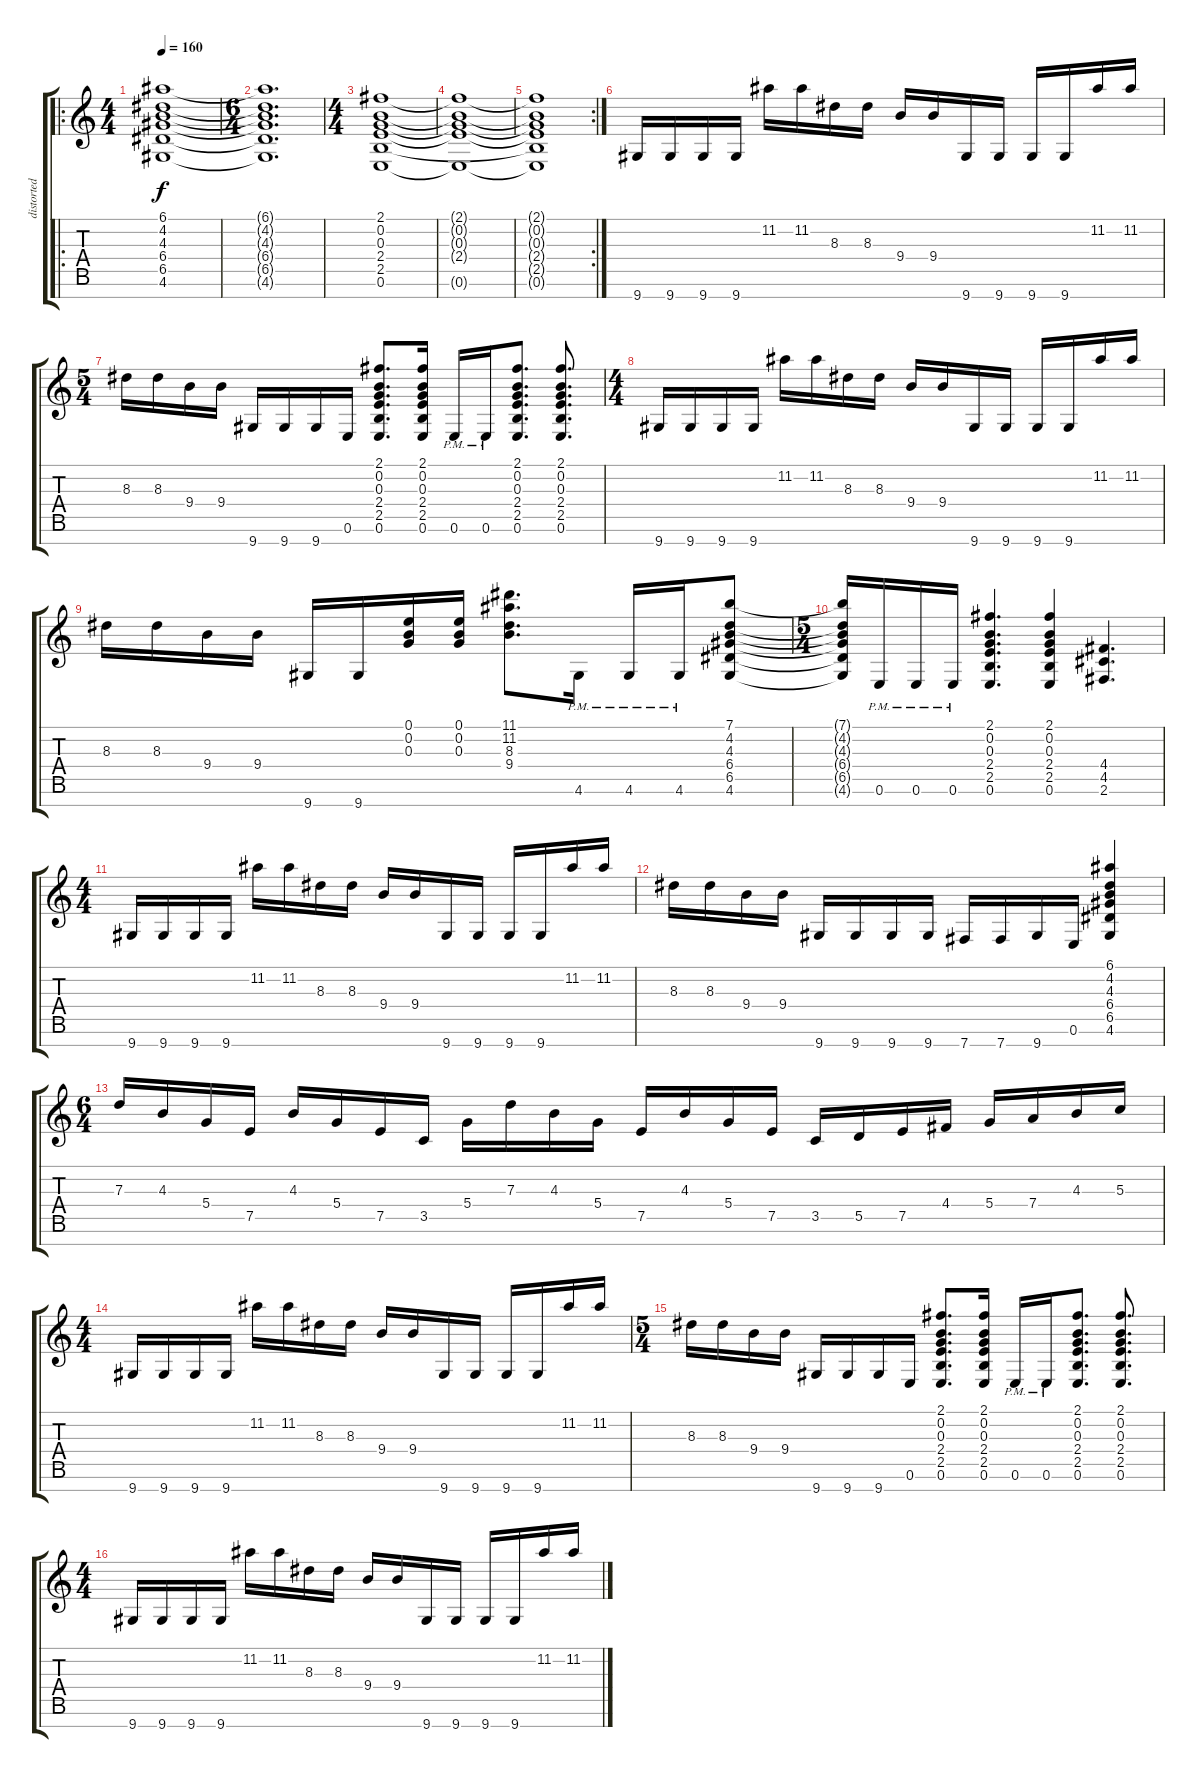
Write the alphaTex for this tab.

\track ("distorted lead" "distorted ") {instrument distortionguitar}
\staff {score tabs}
\tuning (E4 B3 G3 D3 A2 E2 B1) {hide}
\ro
\ts (4 4)
\tempo 160
\clef g2
\ks c
(6.1 4.2 4.3 6.4 6.5 4.6).1{dy f} |
\ts (6 4)
(6.1{t} 4.2{t} 4.3{t} 6.4{t} 6.5{t} 4.6{t}).1{d} |
\ts (4 4)
(2.1 0.2 0.3 2.4 2.5 0.6).1 |
(2.1{t} 0.2{t} 0.3{t} 2.4{t} 0.6{t}).1 |
\rc 2
(2.1{t} 0.2{t} 0.3{t} 2.4{t} 2.5{t} 0.6{t}).1 |
9.7.16 9.7.16 9.7.16 9.7.16 11.2.16 11.2.16 8.3.16 8.3.16 9.4.16 9.4.16 9.7.16 9.7.16 9.7.16 9.7.16 11.2.16 11.2.16 |
\ts (5 4)
8.3.16 8.3.16 9.4.16 9.4.16 9.7.16 9.7.16 9.7.16 0.6.16 (2.1 0.2 0.3 2.4 2.5 0.6).8{d} (2.1 0.2 0.3 2.4 2.5 0.6).16 0.6{pm}.16 0.6{pm}.16 (2.1 0.2 0.3 2.4 2.5 0.6).8{d} (2.1 0.2 0.3 2.4 2.5 0.6).8{d} |
\ts (4 4)
9.7.16 9.7.16 9.7.16 9.7.16 11.2.16 11.2.16 8.3.16 8.3.16 9.4.16 9.4.16 9.7.16 9.7.16 9.7.16 9.7.16 11.2.16 11.2.16 |
8.3.16 8.3.16 9.4.16 9.4.16 9.7.16 9.7.16 (0.1 0.2 0.3).16 (0.1 0.2 0.3).16 (11.1 11.2 8.3 9.4).8{d} 4.6{pm}.16 4.6{pm}.16 4.6{pm}.16 (7.1 4.2 4.3 6.4 6.5 4.6).8 |
\ts (5 4)
(7.1{t} 4.2{t} 4.3{t} 6.4{t} 6.5{t} 4.6{t}).16 0.6{pm}.16 0.6{pm}.16 0.6{pm}.16 (2.1 0.2 0.3 2.4 2.5 0.6).4{d} (2.1 0.2 0.3 2.4 2.5 0.6).4 (4.4 4.5 2.6).4{d} |
\ts (4 4)
9.7.16 9.7.16 9.7.16 9.7.16 11.2.16 11.2.16 8.3.16 8.3.16 9.4.16 9.4.16 9.7.16 9.7.16 9.7.16 9.7.16 11.2.16 11.2.16 |
8.3.16 8.3.16 9.4.16 9.4.16 9.7.16 9.7.16 9.7.16 9.7.16 7.7.16 7.7.16 9.7.16 0.6.16 (6.1 4.2 4.3 6.4 6.5 4.6).4 |
\ts (6 4)
7.3.16 4.3.16 5.4.16 7.5.16 4.3.16 5.4.16 7.5.16 3.5.16 5.4.16 7.3.16 4.3.16 5.4.16 7.5.16 4.3.16 5.4.16 7.5.16 3.5.16 5.5.16 7.5.16 4.4.16 5.4.16 7.4.16 4.3.16 5.3.16 |
\ts (4 4)
9.7.16 9.7.16 9.7.16 9.7.16 11.2.16 11.2.16 8.3.16 8.3.16 9.4.16 9.4.16 9.7.16 9.7.16 9.7.16 9.7.16 11.2.16 11.2.16 |
\ts (5 4)
8.3.16 8.3.16 9.4.16 9.4.16 9.7.16 9.7.16 9.7.16 0.6.16 (2.1 0.2 0.3 2.4 2.5 0.6).8{d} (2.1 0.2 0.3 2.4 2.5 0.6).16 0.6{pm}.16 0.6{pm}.16 (2.1 0.2 0.3 2.4 2.5 0.6).8{d} (2.1 0.2 0.3 2.4 2.5 0.6).8{d} |
\ts (4 4)
9.7.16 9.7.16 9.7.16 9.7.16 11.2.16 11.2.16 8.3.16 8.3.16 9.4.16 9.4.16 9.7.16 9.7.16 9.7.16 9.7.16 11.2.16 11.2.16
